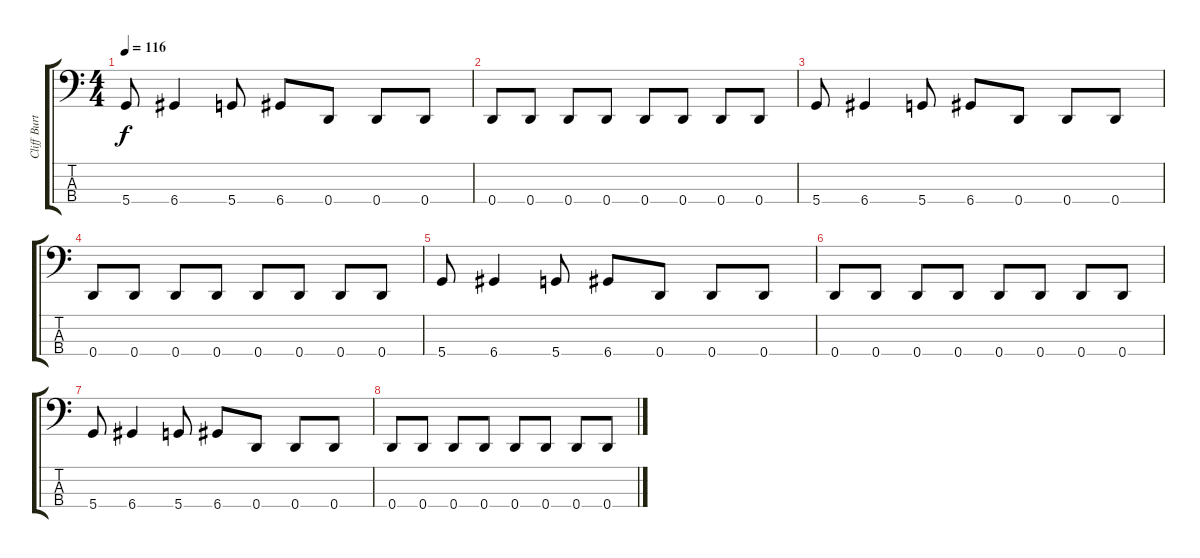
\track ("Cliff Burton (Bass)" "Cliff Burt") {instrument electricbassfinger}
\staff {score tabs}
\tuning (G2 D2 A1 D1) {hide}
\ts (4 4)
\tempo 116
\clef f4
\ks c
5.4.8{dy f} 6.4.4 5.4.8 6.4.8 0.4.8 0.4.8 0.4.8 |
0.4.8 0.4.8 0.4.8 0.4.8 0.4.8 0.4.8 0.4.8 0.4.8 |
5.4.8 6.4.4 5.4.8 6.4.8 0.4.8 0.4.8 0.4.8 |
0.4.8 0.4.8 0.4.8 0.4.8 0.4.8 0.4.8 0.4.8 0.4.8 |
5.4.8 6.4.4 5.4.8 6.4.8 0.4.8 0.4.8 0.4.8 |
0.4.8 0.4.8 0.4.8 0.4.8 0.4.8 0.4.8 0.4.8 0.4.8 |
5.4.8 6.4.4 5.4.8 6.4.8 0.4.8 0.4.8 0.4.8 |
0.4.8 0.4.8 0.4.8 0.4.8 0.4.8 0.4.8 0.4.8 0.4.8
